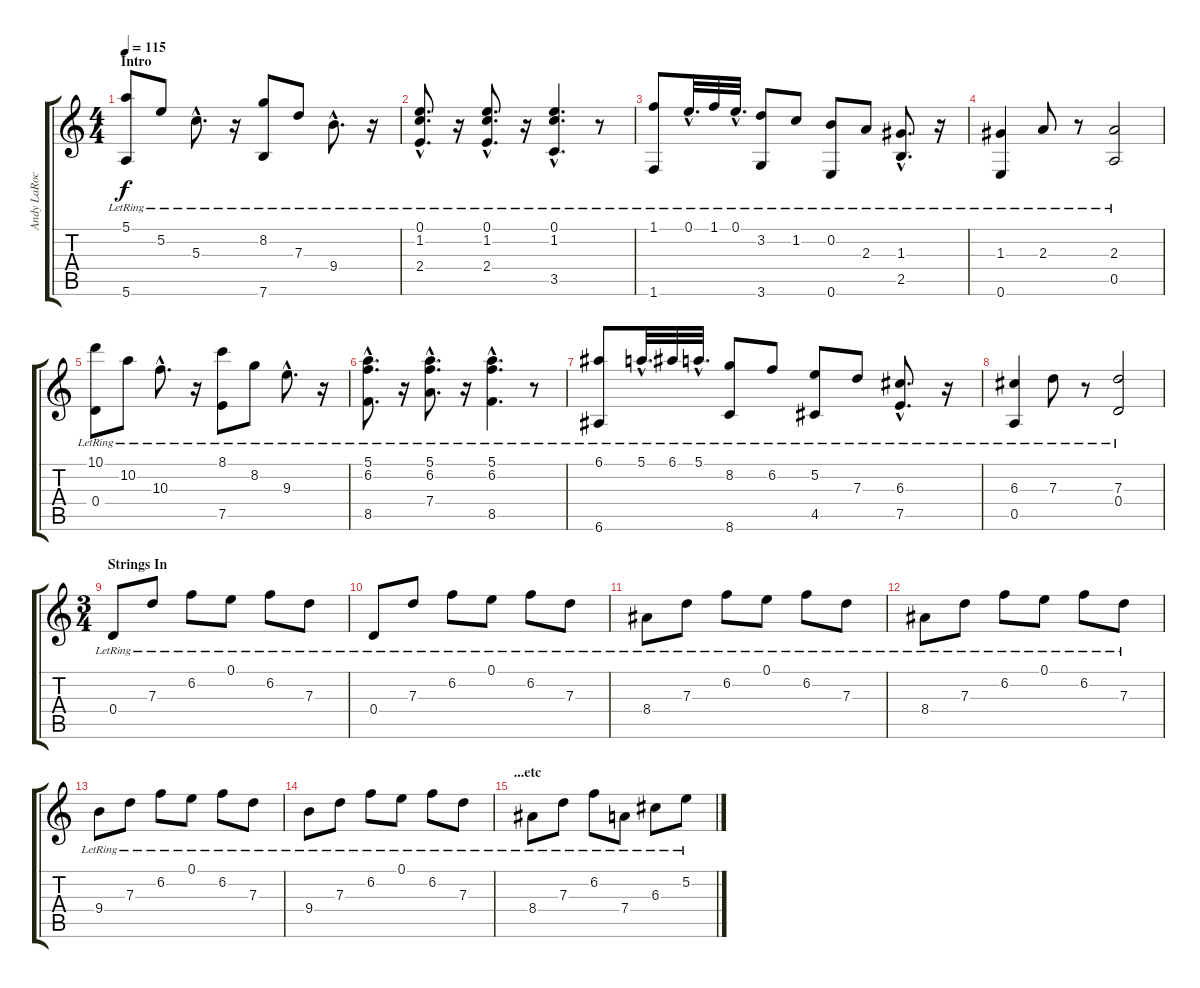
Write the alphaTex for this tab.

\track ("Andy LaRocque" "Andy LaRoc") {instrument acousticguitarnylon}
\staff {score tabs}
\tuning (E4 B3 G3 D3 A2 E2) {hide}
\ts (4 4)
\section ("" "Intro")
\tempo 115
\clef g2
\ks c
(5.1{lr} 5.6{lr}).8{dy f instrument acousticguitarnylon} 5.2{lr}.8 5.3{hac lr}.8{d} r.16 (8.2{lr} 7.6{lr}).8 7.3{lr}.8 9.4{hac lr}.8{d} r.16 |
(0.1{hac lr} 1.2{hac lr} 2.4{hac lr}).8{d} r.16 (0.1{hac lr} 1.2{hac lr} 2.4{hac lr}).8{d} r.16 (0.1{hac lr} 1.2{hac lr} 3.5{hac lr}).4{d} r.8 |
(1.1{lr} 1.6{lr}).8 0.1{hac lr}.32{d} 1.1{lr}.32 0.1{hac lr}.32{d} (3.2{lr} 3.6{lr}).8 1.2{lr}.8 (0.2{lr} 0.6{lr}).8 2.3{lr}.8 (1.3{hac lr} 2.5{hac lr}).8{d} r.16 |
(1.3{lr} 0.6{lr}).4 2.3{lr}.8 r.8 (2.3{lr} 0.5{lr}).2 |
(10.1{lr} 0.4{lr}).8 10.2{lr}.8 10.3{hac lr}.8{d} r.16 (8.1{lr} 7.5{lr}).8 8.2{lr}.8 9.3{hac lr}.8{d} r.16 |
(5.1{hac lr} 6.2{hac lr} 8.5{hac lr}).8{d} r.16 (5.1{hac lr} 6.2{hac lr} 7.4{hac lr}).8{d} r.16 (5.1{hac lr} 6.2{hac lr} 8.5{hac lr}).4{d} r.8 |
(6.1{lr} 6.6{lr}).8 5.1{hac lr}.32{d} 6.1{lr}.32 5.1{hac lr}.32{d} (8.2{lr} 8.6{lr}).8 6.2{lr}.8 (5.2{lr} 4.5{lr}).8 7.3{lr}.8 (6.3{hac lr} 7.5{hac lr}).8{d} r.16 |
(6.3{lr} 0.5{lr}).4 7.3{lr}.8 r.8 (7.3{lr} 0.4{lr}).2 |
\ts (3 4)
\section ("" "Strings In")
0.4{lr}.8 7.3{lr}.8 6.2{lr}.8 0.1{lr}.8 6.2{lr}.8 7.3{lr}.8 |
0.4{lr}.8 7.3{lr}.8 6.2{lr}.8 0.1{lr}.8 6.2{lr}.8 7.3{lr}.8 |
8.4{lr}.8 7.3{lr}.8 6.2{lr}.8 0.1{lr}.8 6.2{lr}.8 7.3{lr}.8 |
8.4{lr}.8 7.3{lr}.8 6.2{lr}.8 0.1{lr}.8 6.2{lr}.8 7.3{lr}.8 |
9.4{lr}.8 7.3{lr}.8 6.2{lr}.8 0.1{lr}.8 6.2{lr}.8 7.3{lr}.8 |
9.4{lr}.8 7.3{lr}.8 6.2{lr}.8 0.1{lr}.8 6.2{lr}.8 7.3{lr}.8 |
\section ("" "...etc ")
8.4{lr}.8 7.3{lr}.8 6.2{lr}.8 7.4{lr}.8 6.3{lr}.8 5.2{lr}.8
